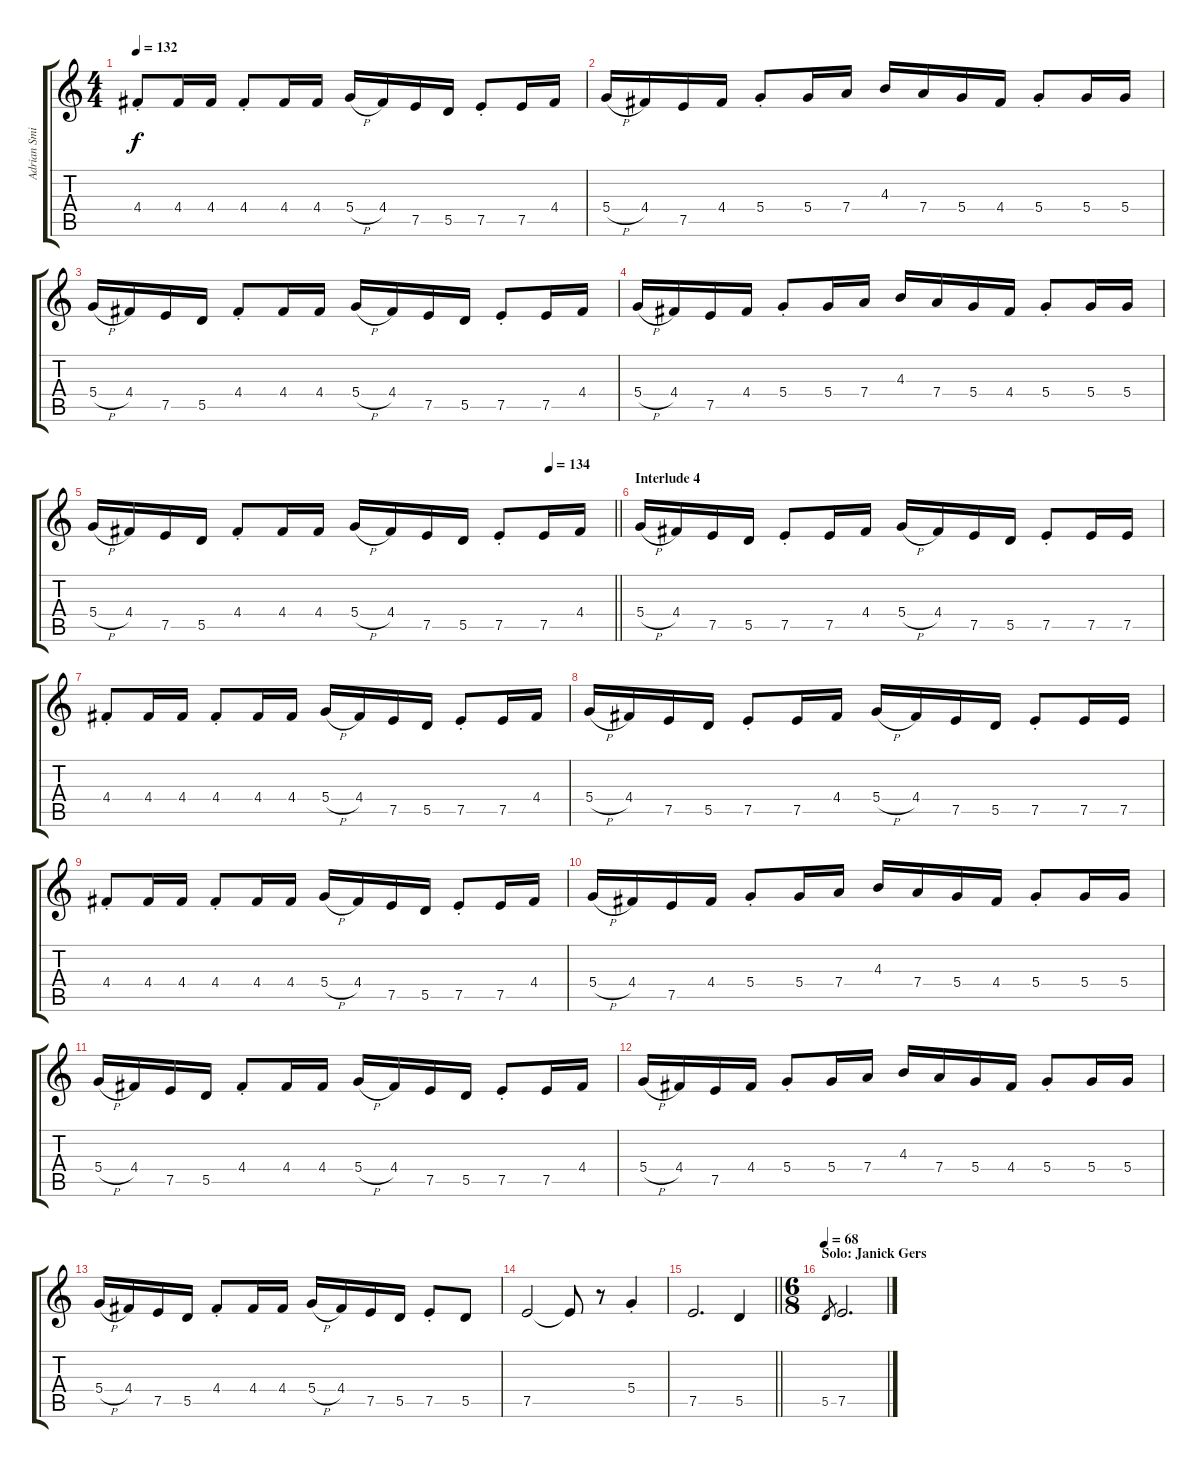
\track ("Adrian Smith" "Adrian Smi") {instrument overdrivenguitar}
\staff {score tabs}
\tuning (E4 B3 G3 D3 A2 E2) {hide}
\ts (4 4)
\tempo 132
\clef g2
\ks c
4.4{st}.8{dy f} 4.4.16 4.4.16 4.4{st}.8 4.4.16 4.4.16 5.4{h}.16 4.4.16 7.5.16 5.5.16 7.5{st}.8 7.5.16 4.4.16 |
5.4{h}.16 4.4.16 7.5.16 4.4.16 5.4{st}.8 5.4.16 7.4.16 4.3.16 7.4.16 5.4.16 4.4.16 5.4{st}.8 5.4.16 5.4.16 |
5.4{h}.16 4.4.16 7.5.16 5.5.16 4.4{st}.8 4.4.16 4.4.16 5.4{h}.16 4.4.16 7.5.16 5.5.16 7.5{st}.8 7.5.16 4.4.16 |
5.4{h}.16 4.4.16 7.5.16 4.4.16 5.4{st}.8 5.4.16 7.4.16 4.3.16 7.4.16 5.4.16 4.4.16 5.4{st}.8 5.4.16 5.4.16 |
\tempo (134 0.875)
\barLineRight lightlight
5.4{h}.16 4.4.16 7.5.16 5.5.16 4.4{st}.8 4.4.16 4.4.16 5.4{h}.16 4.4.16 7.5.16 5.5.16 7.5{st}.8 7.5.16 4.4.16 |
\section ("" "Interlude 4")
5.4{h}.16 4.4.16 7.5.16 5.5.16 7.5{st}.8 7.5.16 4.4.16 5.4{h}.16 4.4.16 7.5.16 5.5.16 7.5{st}.8 7.5.16 7.5.16 |
4.4{st}.8 4.4.16 4.4.16 4.4{st}.8 4.4.16 4.4.16 5.4{h}.16 4.4.16 7.5.16 5.5.16 7.5{st}.8 7.5.16 4.4.16 |
5.4{h}.16 4.4.16 7.5.16 5.5.16 7.5{st}.8 7.5.16 4.4.16 5.4{h}.16 4.4.16 7.5.16 5.5.16 7.5{st}.8 7.5.16 7.5.16 |
4.4{st}.8 4.4.16 4.4.16 4.4{st}.8 4.4.16 4.4.16 5.4{h}.16 4.4.16 7.5.16 5.5.16 7.5{st}.8 7.5.16 4.4.16 |
5.4{h}.16 4.4.16 7.5.16 4.4.16 5.4{st}.8 5.4.16 7.4.16 4.3.16 7.4.16 5.4.16 4.4.16 5.4{st}.8 5.4.16 5.4.16 |
5.4{h}.16 4.4.16 7.5.16 5.5.16 4.4{st}.8 4.4.16 4.4.16 5.4{h}.16 4.4.16 7.5.16 5.5.16 7.5{st}.8 7.5.16 4.4.16 |
5.4{h}.16 4.4.16 7.5.16 4.4.16 5.4{st}.8 5.4.16 7.4.16 4.3.16 7.4.16 5.4.16 4.4.16 5.4{st}.8 5.4.16 5.4.16 |
5.4{h}.16 4.4.16 7.5.16 5.5.16 4.4{st}.8 4.4.16 4.4.16 5.4{h}.16 4.4.16 7.5.16 5.5.16 7.5{st}.8 5.5.8 |
7.5.2 7.5{t}.8 r.8 5.4{st}.4 |
\barLineRight lightlight
7.5.2{d} 5.5.4 |
\ts (6 8)
\section ("" "Solo: Janick Gers")
\tempo 68
5.5.8{gr} 7.5.2{d}
